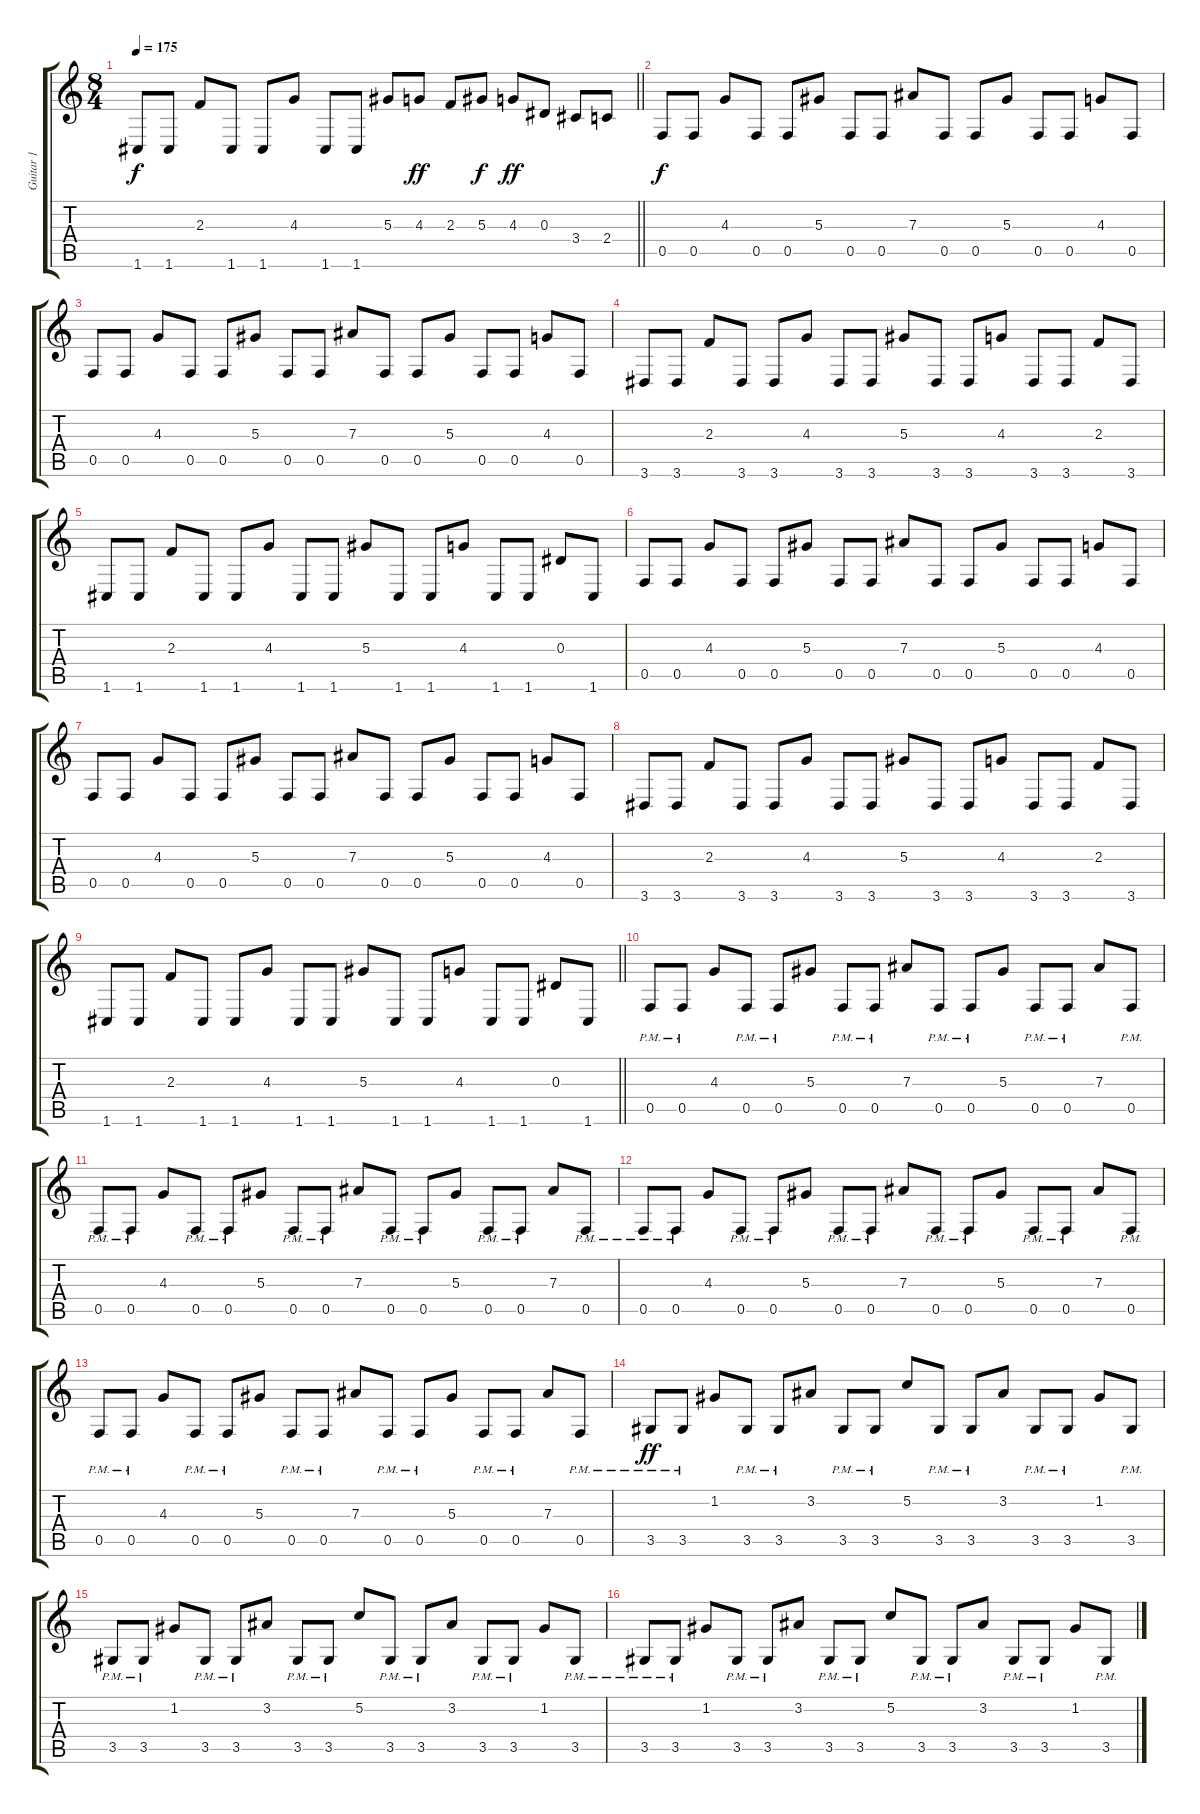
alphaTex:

\track ("Guitar 1" "Guitar 1") {instrument distortionguitar}
\staff {score tabs}
\tuning (C4 G3 Eb3 Bb2 F2 C2) {hide}
\ts (8 4)
\tempo 175
\clef g2
\barLineRight lightlight
\ks c
1.6.8{dy f} 1.6.8 2.3.8 1.6.8 1.6.8 4.3.8 1.6.8 1.6.8 5.3.8 4.3.8{dy ff} 2.3.8 5.3.8{dy f} 4.3.8{dy ff} 0.3.8 3.4.8 2.4.8 |
\section ("" "")
0.5.8{dy f} 0.5.8 4.3.8 0.5.8 0.5.8 5.3.8 0.5.8 0.5.8 7.3.8 0.5.8 0.5.8 5.3.8 0.5.8 0.5.8 4.3.8 0.5.8 |
0.5.8 0.5.8 4.3.8 0.5.8 0.5.8 5.3.8 0.5.8 0.5.8 7.3.8 0.5.8 0.5.8 5.3.8 0.5.8 0.5.8 4.3.8 0.5.8 |
3.6.8 3.6.8 2.3.8 3.6.8 3.6.8 4.3.8 3.6.8 3.6.8 5.3.8 3.6.8 3.6.8 4.3.8 3.6.8 3.6.8 2.3.8 3.6.8 |
1.6.8 1.6.8 2.3.8 1.6.8 1.6.8 4.3.8 1.6.8 1.6.8 5.3.8 1.6.8 1.6.8 4.3.8 1.6.8 1.6.8 0.3.8 1.6.8 |
0.5.8 0.5.8 4.3.8 0.5.8 0.5.8 5.3.8 0.5.8 0.5.8 7.3.8 0.5.8 0.5.8 5.3.8 0.5.8 0.5.8 4.3.8 0.5.8 |
0.5.8 0.5.8 4.3.8 0.5.8 0.5.8 5.3.8 0.5.8 0.5.8 7.3.8 0.5.8 0.5.8 5.3.8 0.5.8 0.5.8 4.3.8 0.5.8 |
3.6.8 3.6.8 2.3.8 3.6.8 3.6.8 4.3.8 3.6.8 3.6.8 5.3.8 3.6.8 3.6.8 4.3.8 3.6.8 3.6.8 2.3.8 3.6.8 |
\barLineRight lightlight
1.6.8 1.6.8 2.3.8 1.6.8 1.6.8 4.3.8 1.6.8 1.6.8 5.3.8 1.6.8 1.6.8 4.3.8 1.6.8 1.6.8 0.3.8 1.6.8 |
\section ("" "")
0.5{pm}.8 0.5{pm}.8 4.3.8 0.5{pm}.8 0.5{pm}.8 5.3.8 0.5{pm}.8 0.5{pm}.8 7.3.8 0.5{pm}.8 0.5{pm}.8 5.3.8 0.5{pm}.8 0.5{pm}.8 7.3.8 0.5{pm}.8 |
0.5{pm}.8 0.5{pm}.8 4.3.8 0.5{pm}.8 0.5{pm}.8 5.3.8 0.5{pm}.8 0.5{pm}.8 7.3.8 0.5{pm}.8 0.5{pm}.8 5.3.8 0.5{pm}.8 0.5{pm}.8 7.3.8 0.5{pm}.8 |
0.5{pm}.8 0.5{pm}.8 4.3.8 0.5{pm}.8 0.5{pm}.8 5.3.8 0.5{pm}.8 0.5{pm}.8 7.3.8 0.5{pm}.8 0.5{pm}.8 5.3.8 0.5{pm}.8 0.5{pm}.8 7.3.8 0.5{pm}.8 |
0.5{pm}.8 0.5{pm}.8 4.3.8 0.5{pm}.8 0.5{pm}.8 5.3.8 0.5{pm}.8 0.5{pm}.8 7.3.8 0.5{pm}.8 0.5{pm}.8 5.3.8 0.5{pm}.8 0.5{pm}.8 7.3.8 0.5{pm}.8 |
3.5{pm}.8{dy ff} 3.5{pm}.8 1.2.8 3.5{pm}.8 3.5{pm}.8 3.2.8 3.5{pm}.8 3.5{pm}.8 5.2.8 3.5{pm}.8 3.5{pm}.8 3.2.8 3.5{pm}.8 3.5{pm}.8 1.2.8 3.5{pm}.8 |
3.5{pm}.8 3.5{pm}.8 1.2.8 3.5{pm}.8 3.5{pm}.8 3.2.8 3.5{pm}.8 3.5{pm}.8 5.2.8 3.5{pm}.8 3.5{pm}.8 3.2.8 3.5{pm}.8 3.5{pm}.8 1.2.8 3.5{pm}.8 |
3.5{pm}.8 3.5{pm}.8 1.2.8 3.5{pm}.8 3.5{pm}.8 3.2.8 3.5{pm}.8 3.5{pm}.8 5.2.8 3.5{pm}.8 3.5{pm}.8 3.2.8 3.5{pm}.8 3.5{pm}.8 1.2.8 3.5{pm}.8
